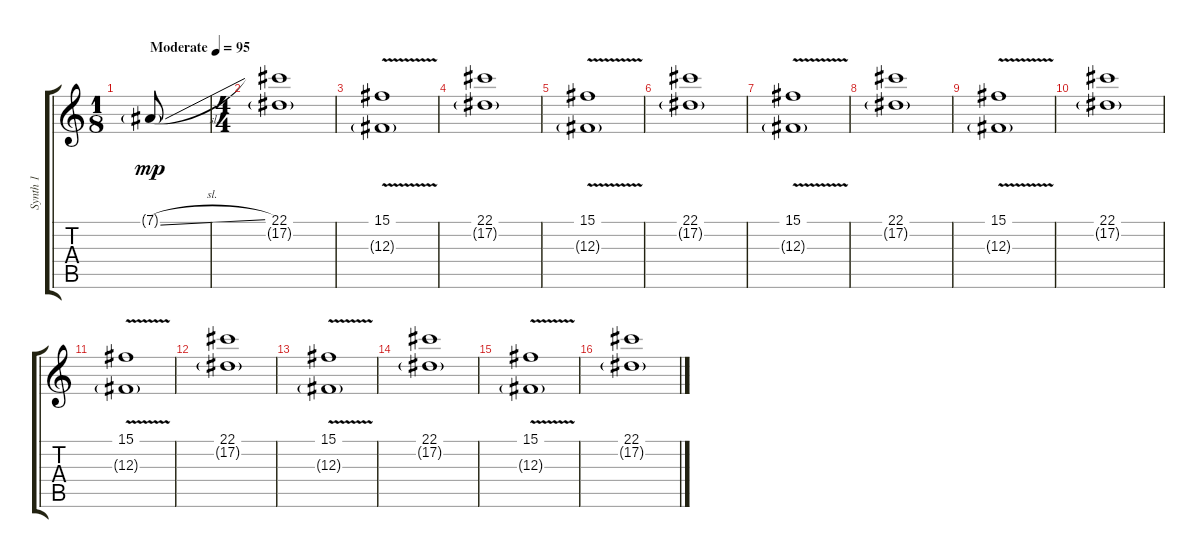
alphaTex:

\track ("Synth 1" "Synth 1") {instrument lead8bassandlead}
\staff {score tabs}
\tuning (Eb4 Bb3 Gb3 Db3 Ab2 Db2) {hide}
\ts (1 8)
\tempo (95 "Moderate")
\clef g2
\ks c
7.1{sl g}.8{dy mp instrument lead8bassandlead} |
\ts (4 4)
(22.1 17.2{g}).1 |
(15.1{v} 12.3{v g}).1 |
(22.1 17.2{g}).1 |
(15.1{v} 12.3{v g}).1 |
(22.1 17.2{g}).1 |
(15.1{v} 12.3{v g}).1 |
(22.1 17.2{g}).1 |
(15.1{v} 12.3{v g}).1 |
(22.1 17.2{g}).1 |
(15.1{v} 12.3{v g}).1 |
(22.1 17.2{g}).1 |
(15.1{v} 12.3{v g}).1 |
(22.1 17.2{g}).1 |
(15.1{v} 12.3{v g}).1 |
(22.1 17.2{g}).1
